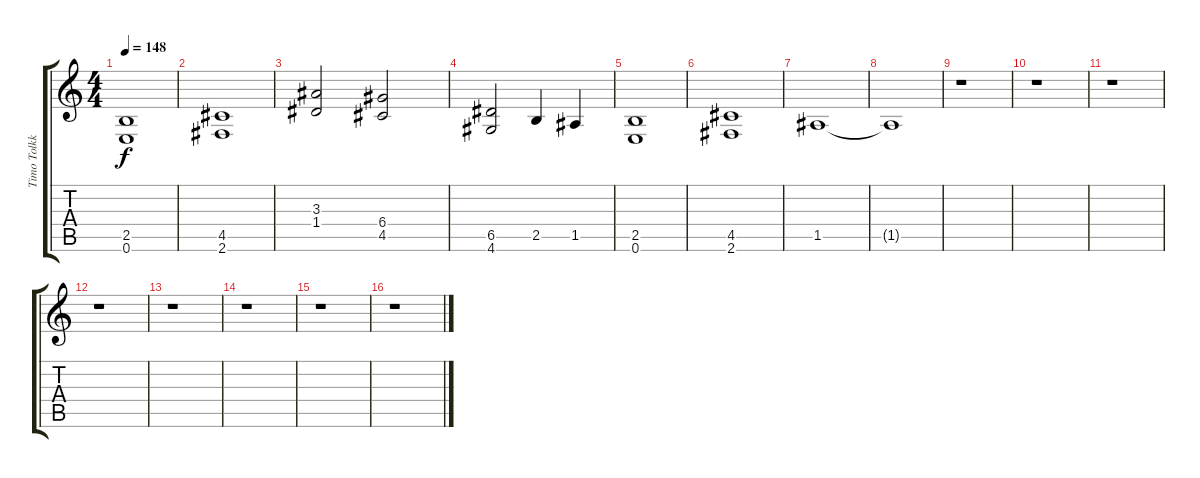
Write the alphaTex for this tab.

\track ("Timo Tolkki" "Timo Tolkk") {instrument overdrivenguitar}
\staff {score tabs}
\tuning (E4 B3 G3 D3 A2 E2) {hide}
\ts (4 4)
\tempo 148
\clef g2
\ks c
(2.5 0.6).1{dy f} |
(4.5 2.6).1 |
(3.3 1.4).2 (6.4 4.5).2 |
(6.5 4.6).2 2.5.4 1.5.4 |
(2.5 0.6).1 |
(4.5 2.6).1 |
1.5.1 |
1.5{t}.1 |
r.1 |
r.1 |
r.1 |
r.1 |
r.1 |
r.1 |
r.1 |
r.1
